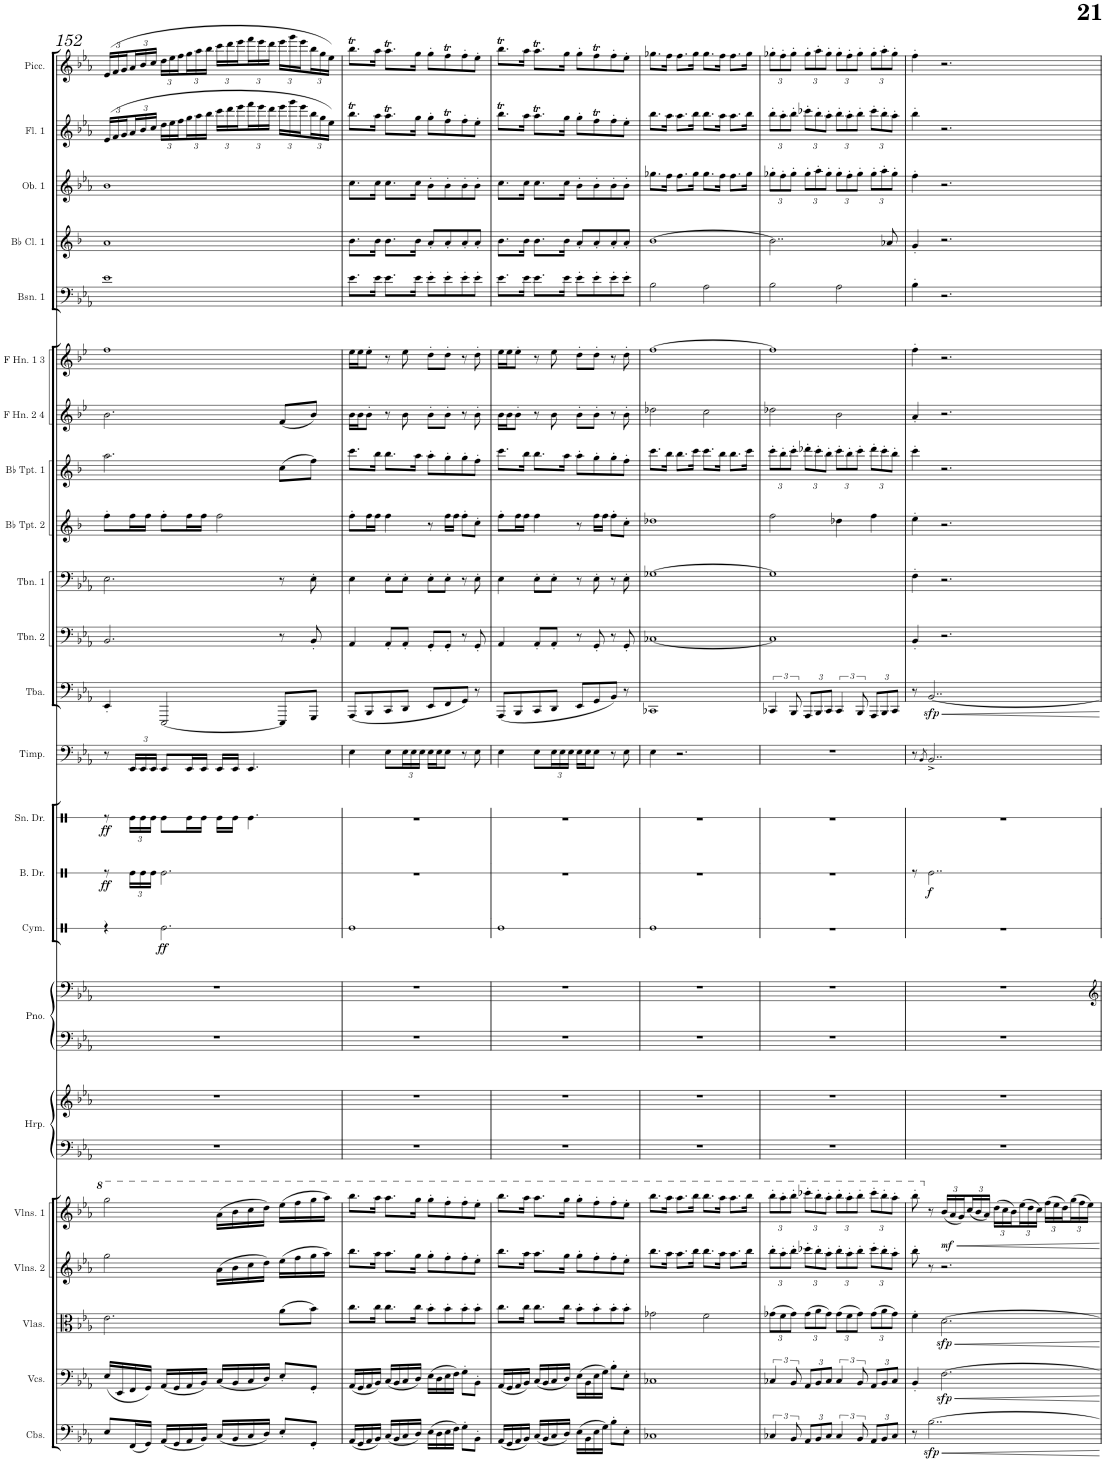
**kern	**dynam	**kern	**dynam	**kern	**dynam	**kern	**kern	**dynam	**kern	**kern	**kern	**kern	**kern	**dynam	**kern	**dynam	**kern	**dynam	**kern	**kern	**dynam	**kern	**kern	**kern	**kern	**kern	**kern	**kern	**kern	**kern	**kern	**kern
*part23	*part23	*part22	*part22	*part21	*part21	*part20	*part19	*part19	*part18	*part18	*part17	*part17	*part16	*part16	*part15	*part15	*part14	*part14	*part13	*part12	*part12	*part11	*part10	*part9	*part8	*part7	*part6	*part5	*part4	*part3	*part2	*part1
*staff25	*staff25	*staff24	*staff24	*staff23	*staff23	*staff22	*staff21	*staff21	*staff20	*staff19	*staff18	*staff17	*staff16	*staff16	*staff15	*staff15	*staff14	*staff14	*staff13	*staff12	*staff12	*staff11	*staff10	*staff9	*staff8	*staff7	*staff6	*staff5	*staff4	*staff3	*staff2	*staff1
*I"Contrabasses	*	*I"Violoncellos	*	*I"Violas	*	*I"Violins 2	*I"Violins 1	*	*I"Harp	*	*I"Piano	*	*I"Cymbal	*	*I"Bass Drum	*	*I"Snare Drum	*	*I"Timpani	*I"Tuba	*	*I"Trombone 2	*I"Trombone 1	*I"Bb Trumpet 2	*I"Bb Trumpet 1	*I"F Horn 2 &amp; 4	*I"F Horn 1 &amp; 3	*I"Bassoon 1	*I"Bb Clarinet 1	*I"Oboe 1	*I"Flute 1	*I"Piccolo
*I'Cbs.	*	*I'Vcs.	*	*I'Vlas.	*	*I'Vlns. 2	*I'Vlns. 1	*	*I'Hrp.	*	*I'Pno.	*	*I'Cym.	*	*I'B. Dr.	*	*I'Sn. Dr.	*	*I'Timp.	*I'Tba.	*	*I'Tbn. 2	*I'Tbn. 1	*I'Bb Tpt. 2	*I'Bb Tpt. 1	*I'F Hn. 2 4	*I'F Hn. 1 3	*I'Bsn. 1	*I'Bb Cl. 1	*I'Ob. 1	*I'Fl. 1	*I'Picc.
!!LO:PB:g=z
*clefF4	*	*clefF4	*	*clefC3	*	*clefG2	*clefG2	*	*clefF4	*clefG2	*clefF4	*clefF4	*clefX	*	*clefX	*	*clefX	*	*clefF4	*clefF4	*	*clefF4	*clefF4	*clefG2	*clefG2	*clefG2	*clefG2	*clefF4	*clefG2	*clefG2	*clefG2	*clefG2
*Trd7c12	*	*	*	*	*	*	*	*	*	*	*	*	*	*	*	*	*	*	*	*	*	*	*	*Trd1c2	*Trd1c2	*Trd4c7	*Trd4c7	*	*Trd1c2	*	*	*Trd-7c-12
*k[b-e-a-]	*	*k[b-e-a-]	*	*k[b-e-a-]	*	*k[b-e-a-]	*k[b-e-a-]	*	*k[b-e-a-]	*k[b-e-a-]	*k[b-e-a-]	*k[b-e-a-]	*k[]	*	*k[]	*	*k[]	*	*k[b-e-a-]	*k[b-e-a-]	*	*k[b-e-a-]	*k[b-e-a-]	*k[b-]	*k[b-]	*k[b-e-]	*k[b-e-]	*k[b-e-a-]	*k[b-]	*k[b-e-a-]	*k[b-e-a-]	*k[b-e-a-]
*M4/4	*	*M4/4	*	*M4/4	*	*M4/4	*M4/4	*	*M4/4	*M4/4	*M4/4	*M4/4	*M4/4	*	*M4/4	*	*M4/4	*	*M4/4	*M4/4	*	*M4/4	*M4/4	*M4/4	*M4/4	*M4/4	*M4/4	*M4/4	*M4/4	*M4/4	*M4/4	*M4/4
*	*	*	*	*	*	*	*	*	*	*	*	*	*	*	*	*	*	*	*	*	*	*	*	*	*	*	*	*	*	*	*Xbrackettup	*Xbrackettup
=152	=152	=152	=152	=152	=152	=152	=152	=152	=152	=152	=152	=152	=152	=152	=152	=152	=152	=152	=152	=152	=152	=152	=152	=152	=152	=152	=152	=152	=152	=152	=152	=152
!	!	!	!	!	!	!	!	!	!	!	!	!	!	!	!	!LO:DY:b	!	!LO:DY:b	!	!	!	!	!	!	!	!	!	!	!	!	!	!
8E-/L	.	(16E-/LL	.	2.e-\	.	2gg\	2ggg\	.	1r	1r	1r	1r	4r	.	8r	ff	8r	ff	8r	4EE-'/	.	2.BB-/	2.E-\	8ff'\L	2.aa\	2.b-\	1ff	1e-	1a	1b-	(24e-/LL	(24e-/LL
.	.	.	.	.	.	.	.	.	.	.	.	.	.	.	.	.	.	.	.	.	.	.	.	.	.	.	.	.	.	.	24f/	24f/
.	.	16EE-/	.	.	.	.	.	.	.	.	.	.	.	.	.	.	.	.	.	.	.	.	.	.	.	.	.	.	.	.	.	.
.	.	.	.	.	.	.	.	.	.	.	.	.	.	.	.	.	.	.	.	.	.	.	.	.	.	.	.	.	.	.	24g/	24g/
*	*	*	*	*	*	*	*	*	*	*	*	*	*	*	*Xbrackettup	*	*Xbrackettup	*	*Xbrackettup	*	*	*	*	*	*	*	*	*	*	*	*	*
(16FF/L	.	16FF/	.	.	.	.	.	.	.	.	.	.	.	.	24Re\LL	.	24Re\LL	.	24EE-/LL	.	.	.	.	16ff\L	.	.	.	.	.	.	24a-/	24a-/
.	.	.	.	.	.	.	.	.	.	.	.	.	.	.	24Re\	.	24Re\	.	24EE-/	.	.	.	.	.	.	.	.	.	.	.	24b-/	24b-/
16GG/JJ)	.	16GG/JJ)	.	.	.	.	.	.	.	.	.	.	.	.	.	.	.	.	.	.	.	.	.	16ff\JJ	.	.	.	.	.	.	.	.
.	.	.	.	.	.	.	.	.	.	.	.	.	.	.	24Re\JJ	.	24Re\JJ	.	24EE-/JJ	.	.	.	.	.	.	.	.	.	.	.	24cc/JJ	24cc/JJ
!	!	!	!	!	!	!	!	!	!	!	!	!	!	!LO:DY:b	!	!	!	!	!	!	!	!	!	!	!	!	!	!	!	!	!	!
(16AA-/LL	.	(16AA-/LL	.	.	.	.	.	.	.	.	.	.	2.Re\	ff	2.Re\	.	8Re\L	.	8EE-/L	[2EEE-/	.	.	.	8ff'\L	.	.	.	.	.	.	24dd\LL	24dd\LL
.	.	.	.	.	.	.	.	.	.	.	.	.	.	.	.	.	.	.	.	.	.	.	.	.	.	.	.	.	.	.	24ee-\	24ee-\
16GG/	.	16GG/	.	.	.	.	.	.	.	.	.	.	.	.	.	.	.	.	.	.	.	.	.	.	.	.	.	.	.	.	.	.
.	.	.	.	.	.	.	.	.	.	.	.	.	.	.	.	.	.	.	.	.	.	.	.	.	.	.	.	.	.	.	24ff\	24ff\
16AA-/	.	16AA-/	.	.	.	.	.	.	.	.	.	.	.	.	.	.	16Re\L	.	16EE-/L	.	.	.	.	16ff\L	.	.	.	.	.	.	24gg\	24gg\
.	.	.	.	.	.	.	.	.	.	.	.	.	.	.	.	.	.	.	.	.	.	.	.	.	.	.	.	.	.	.	24aa-\	24aa-\
16BB-/JJ)	.	16BB-/JJ)	.	.	.	.	.	.	.	.	.	.	.	.	.	.	16Re\JJ	.	16EE-/JJ	.	.	.	.	16ff\JJ	.	.	.	.	.	.	.	.
.	.	.	.	.	.	.	.	.	.	.	.	.	.	.	.	.	.	.	.	.	.	.	.	.	.	.	.	.	.	.	24bb-\JJ	24bb-\JJ
(16C/LL	.	(16C/LL	.	.	.	(16a-\LL	(16aa-\LL	.	.	.	.	.	.	.	.	.	16Re\LL	.	16EE-/LL	.	.	.	.	2ff\	.	.	.	.	.	.	24ccc\LL	24ccc\LL
.	.	.	.	.	.	.	.	.	.	.	.	.	.	.	.	.	.	.	.	.	.	.	.	.	.	.	.	.	.	.	24ddd\	24ddd\
16BB-/	.	16BB-/	.	.	.	16b-\	16bb-\	.	.	.	.	.	.	.	.	.	16Re\JJ	.	16EE-/JJ	.	.	.	.	.	.	.	.	.	.	.	.	.
.	.	.	.	.	.	.	.	.	.	.	.	.	.	.	.	.	.	.	.	.	.	.	.	.	.	.	.	.	.	.	24eee-\	24eee-\
16C/	.	16C/	.	.	.	16cc\	16ccc\	.	.	.	.	.	.	.	.	.	4.Re\	.	4.EE-/	.	.	.	.	.	.	.	.	.	.	.	24fff\	24fff\
.	.	.	.	.	.	.	.	.	.	.	.	.	.	.	.	.	.	.	.	.	.	.	.	.	.	.	.	.	.	.	24eee-\	24eee-\
16D/JJ)	.	16D/JJ)	.	.	.	16dd\JJ)	16ddd\JJ)	.	.	.	.	.	.	.	.	.	.	.	.	.	.	.	.	.	.	.	.	.	.	.	.	.
.	.	.	.	.	.	.	.	.	.	.	.	.	.	.	.	.	.	.	.	.	.	.	.	.	.	.	.	.	.	.	24ddd\JJ	24ddd\JJ
8E-'/L	.	8E-'/L	.	(8a-\L	.	(16ee-\LL	(16eee-\LL	.	.	.	.	.	.	.	.	.	.	.	.	8EEE-/L]	.	8r	8r	.	(8cc\L	(8f/L	.	.	.	.	24eee-\LL	24eee-\LL
.	.	.	.	.	.	.	.	.	.	.	.	.	.	.	.	.	.	.	.	.	.	.	.	.	.	.	.	.	.	.	24ggg\	24ggg\
.	.	.	.	.	.	16ff\	16fff\	.	.	.	.	.	.	.	.	.	.	.	.	.	.	.	.	.	.	.	.	.	.	.	.	.
.	.	.	.	.	.	.	.	.	.	.	.	.	.	.	.	.	.	.	.	.	.	.	.	.	.	.	.	.	.	.	24eee-\	24eee-\
8GG'/J	.	8GG'/J	.	8b-\J)	.	16gg\	16ggg\	.	.	.	.	.	.	.	.	.	.	.	.	8GGG/J	.	8BB-'/	8E-'\	.	8ff\J)	8b-/J)	.	.	.	.	24bb-\	24bb-\
.	.	.	.	.	.	.	.	.	.	.	.	.	.	.	.	.	.	.	.	.	.	.	.	.	.	.	.	.	.	.	24gg\	24gg\
.	.	.	.	.	.	16aa-\JJ)	16aaa-\JJ)	.	.	.	.	.	.	.	.	.	.	.	.	.	.	.	.	.	.	.	.	.	.	.	.	.
.	.	.	.	.	.	.	.	.	.	.	.	.	.	.	.	.	.	.	.	.	.	.	.	.	.	.	.	.	.	.	24ee-\JJ)	24ee-\JJ)
=153	=153	=153	=153	=153	=153	=153	=153	=153	=153	=153	=153	=153	=153	=153	=153	=153	=153	=153	=153	=153	=153	=153	=153	=153	=153	=153	=153	=153	=153	=153	=153	=153
(16AA-/LL	.	(16AA-/LL	.	8.cc\L	.	8.bb-\L	8.bbb-\L	.	1r	1r	1r	1r	1Re	.	1r	.	1r	.	4E-\	(8AAA-/L	.	4AA-/	4E-\	8ff'\L	8.ccc\L	16b-\LL	16ee-\LL	8.e-\L	8.b-\L	8.cc\L	8.bb-T\L	8.bb-T\L
16GG/	.	16GG/	.	.	.	.	.	.	.	.	.	.	.	.	.	.	.	.	.	.	.	.	.	.	.	16b-\J	16ee-\J	.	.	.	.	.
16AA-/	.	16AA-/	.	.	.	.	.	.	.	.	.	.	.	.	.	.	.	.	.	8BBB-/	.	.	.	16ff\L	.	8b-'\J	8ee-'\J	.	.	.	.	.
16BB-/JJ)	.	16BB-/JJ)	.	16cc\Jk	.	16aa-\Jk	16aaa-\Jk	.	.	.	.	.	.	.	.	.	.	.	.	.	.	.	.	16ff\JJ	16bb-\Jk	.	.	16e-\Jk	16b-\Jk	16cc\Jk	16aa-\Jk	16aa-\Jk
(16C/LL	.	(16C/LL	.	8.cc\L	.	8.aa-\L	8.aaa-\L	.	.	.	.	.	.	.	.	.	.	.	8E-\L	8CC/	.	8AA-'/L	8E-'\L	4ff\	8.bb-\L	8r	8r	8.e-\L	8.b-\L	8.cc\L	8.aa-T\L	8.aa-T\L
16BB-/	.	16BB-/	.	.	.	.	.	.	.	.	.	.	.	.	.	.	.	.	.	.	.	.	.	.	.	.	.	.	.	.	.	.
16C/	.	16C/	.	.	.	.	.	.	.	.	.	.	.	.	.	.	.	.	24E-\L	8DD/J	.	8AA-'/J	8E-'\J	.	.	8b-\	8ee-\	.	.	.	.	.
.	.	.	.	.	.	.	.	.	.	.	.	.	.	.	.	.	.	.	24E-\	.	.	.	.	.	.	.	.	.	.	.	.	.
16D/JJ)	.	16D/JJ)	.	16cc\Jk	.	16gg\Jk	16ggg\Jk	.	.	.	.	.	.	.	.	.	.	.	.	.	.	.	.	.	16aa\Jk	.	.	16e-\Jk	16b-\Jk	16cc\Jk	16gg\Jk	16gg\Jk
.	.	.	.	.	.	.	.	.	.	.	.	.	.	.	.	.	.	.	24E-\JJ	.	.	.	.	.	.	.	.	.	.	.	.	.
(16E-\LL	.	(16E-\LL	.	8b-'\L	.	8gg'\L	8ggg'\L	.	.	.	.	.	.	.	.	.	.	.	16E-\LL	8EE-/L	.	8GG'/L	8E-'\L	8r	8aa'\L	8b-'\L	8dd'\L	8e-'\L	8a'/L	8b-'\L	8gg'\L	8gg'\L
16D\	.	16D\	.	.	.	.	.	.	.	.	.	.	.	.	.	.	.	.	16E-\J	.	.	.	.	.	.	.	.	.	.	.	.	.
16E-\	.	16E-\	.	8b-'\	.	8ff'\	8fff'\	.	.	.	.	.	.	.	.	.	.	.	8E-\J	8FF/	.	8GG'/J	8E-'\J	16ff\LL	8gg'\	8b-'\J	8dd'\J	8e-'\	8a'/	8b-'\	8ffT\	8ffT\
16F\JJ)	.	16F\JJ)	.	.	.	.	.	.	.	.	.	.	.	.	.	.	.	.	.	.	.	.	.	16ff\JJ	.	.	.	.	.	.	.	.
8G'\L	.	8G'\L	.	8b-'\	.	8ff'\	8fff'\	.	.	.	.	.	.	.	.	.	.	.	8r	8GG/J)	.	8r	8r	8ff'\L	8gg'\	8r	8r	8e-'\	8a'/	8b-'\	8ff'\	8ff'\
8BB-'\J	.	8BB-'\J	.	8b-'\J	.	8ee-'\J	8eee-'\J	.	.	.	.	.	.	.	.	.	.	.	8E-\	8r	.	8GG'/	8E-'\	8cc'\J	8ff'\J	8b-'\	8dd'\	8e-'\J	8a'/J	8b-'\J	8ee-'\J	8ee-'\J
=154	=154	=154	=154	=154	=154	=154	=154	=154	=154	=154	=154	=154	=154	=154	=154	=154	=154	=154	=154	=154	=154	=154	=154	=154	=154	=154	=154	=154	=154	=154	=154	=154
(16AA-/LL	.	(16AA-/LL	.	8.cc\L	.	8.bb-\L	8.bbb-\L	.	1r	1r	1r	1r	1Re	.	1r	.	1r	.	4E-\	(8AAA-/L	.	4AA-/	4E-\	8ff'\L	8.ccc\L	16b-\LL	16ee-\LL	8.e-\L	8.b-\L	8.cc\L	8.bb-T\L	8.bb-T\L
16GG/	.	16GG/	.	.	.	.	.	.	.	.	.	.	.	.	.	.	.	.	.	.	.	.	.	.	.	16b-\J	16ee-\J	.	.	.	.	.
16AA-/	.	16AA-/	.	.	.	.	.	.	.	.	.	.	.	.	.	.	.	.	.	8BBB-/	.	.	.	16ff\L	.	8b-'\J	8ee-'\J	.	.	.	.	.
16BB-/JJ)	.	16BB-/JJ)	.	16cc\Jk	.	16aa-\Jk	16aaa-\Jk	.	.	.	.	.	.	.	.	.	.	.	.	.	.	.	.	16ff\JJ	16bb-\Jk	.	.	16e-\Jk	16b-\Jk	16cc\Jk	16aa-\Jk	16aa-\Jk
(16C/LL	.	(16C/LL	.	8.cc\L	.	8.aa-\L	8.aaa-\L	.	.	.	.	.	.	.	.	.	.	.	8E-\L	8CC/	.	8AA-'/L	8E-'\L	4ff\	8.bb-\L	8r	8r	8.e-\L	8.b-\L	8.cc\L	8.aa-T\L	8.aa-T\L
16BB-/	.	16BB-/	.	.	.	.	.	.	.	.	.	.	.	.	.	.	.	.	.	.	.	.	.	.	.	.	.	.	.	.	.	.
16C/	.	16C/	.	.	.	.	.	.	.	.	.	.	.	.	.	.	.	.	24E-\L	8DD/J	.	8AA-'/J	8E-'\J	.	.	8b-\	8ee-\	.	.	.	.	.
.	.	.	.	.	.	.	.	.	.	.	.	.	.	.	.	.	.	.	24E-\	.	.	.	.	.	.	.	.	.	.	.	.	.
16D/JJ)	.	16D/JJ)	.	16cc\Jk	.	16gg\Jk	16ggg\Jk	.	.	.	.	.	.	.	.	.	.	.	.	.	.	.	.	.	16aa\Jk	.	.	16e-\Jk	16b-\Jk	16cc\Jk	16gg\Jk	16gg\Jk
.	.	.	.	.	.	.	.	.	.	.	.	.	.	.	.	.	.	.	24E-\JJ	.	.	.	.	.	.	.	.	.	.	.	.	.
(16E-\LL	.	(16E-\LL	.	8b-'\L	.	8gg'\L	8ggg'\L	.	.	.	.	.	.	.	.	.	.	.	16E-\LL	8EE-/L	.	8r	8r	8r	8aa'\L	8b-'\L	8dd'\L	8e-'\L	8a'/L	8b-'\L	8gg'\L	8gg'\L
16BB-\	.	16BB-\	.	.	.	.	.	.	.	.	.	.	.	.	.	.	.	.	16E-\J	.	.	.	.	.	.	.	.	.	.	.	.	.
16E-\	.	16E-\	.	8b-'\	.	8ff'\	8fff'\	.	.	.	.	.	.	.	.	.	.	.	8E-\J	8GG/	.	8GG'/	8E-'\	16ff\LL	8gg'\	8b-'\J	8dd'\J	8e-'\	8a'/	8b-'\	8ffT\	8ffT\
16G\JJ)	.	16G\JJ)	.	.	.	.	.	.	.	.	.	.	.	.	.	.	.	.	.	.	.	.	.	16ff\JJ	.	.	.	.	.	.	.	.
8B-'\L	.	8B-'\L	.	8b-'\	.	8ff'\	8fff'\	.	.	.	.	.	.	.	.	.	.	.	8r	8BB-/J)	.	8r	8r	8ff'\L	8gg'\	8r	8r	8e-'\	8a'/	8b-'\	8ff'\	8ff'\
8E-'\J	.	8E-'\J	.	8b-'\J	.	8ee-'\J	8eee-'\J	.	.	.	.	.	.	.	.	.	.	.	8E-\	8r	.	8GG'/	8E-'\	8cc'\J	8ff'\J	8b-'\	8dd'\	8e-'\J	8a'/J	8b-'\J	8ee-'\J	8ee-'\J
=155	=155	=155	=155	=155	=155	=155	=155	=155	=155	=155	=155	=155	=155	=155	=155	=155	=155	=155	=155	=155	=155	=155	=155	=155	=155	=155	=155	=155	=155	=155	=155	=155
1C-X	.	1C-X	.	2g-X\	.	8.bb-\L	8.bbb-\L	.	1r	1r	1r	1r	1Re	.	1r	.	1r	.	4E-\	1CC-X	.	[1C-X	[1G-X	1dd-X	8.ccc\L	2dd-X\	[1ff	2B-\	[1b-	8.gg-X\L	8.bb-\L	8.gg-X\L
.	.	.	.	.	.	16aa-\Jk	16aaa-\Jk	.	.	.	.	.	.	.	.	.	.	.	.	.	.	.	.	.	16bb-\Jk	.	.	.	.	16ff\Jk	16aa-\Jk	16ff\Jk
.	.	.	.	.	.	8.aa-\L	8.aaa-\L	.	.	.	.	.	.	.	.	.	.	.	2.r	.	.	.	.	.	8.bb-\L	.	.	.	.	8.ff\L	8.aa-\L	8.ff\L
.	.	.	.	.	.	16bb-\Jk	16bbb-\Jk	.	.	.	.	.	.	.	.	.	.	.	.	.	.	.	.	.	16ccc\Jk	.	.	.	.	16gg-\Jk	16bb-\Jk	16gg-\Jk
.	.	.	.	2f\	.	8.bb-\L	8.bbb-\L	.	.	.	.	.	.	.	.	.	.	.	.	.	.	.	.	.	8.ccc\L	2cc\	.	2A-\	.	8.gg-\L	8.bb-\L	8.gg-\L
.	.	.	.	.	.	16aa-\Jk	16aaa-\Jk	.	.	.	.	.	.	.	.	.	.	.	.	.	.	.	.	.	16bb-\Jk	.	.	.	.	16ff\Jk	16aa-\Jk	16ff\Jk
.	.	.	.	.	.	8.aa-\L	8.aaa-\L	.	.	.	.	.	.	.	.	.	.	.	.	.	.	.	.	.	8.bb-\L	.	.	.	.	8.ff\L	8.aa-\L	8.ff\L
.	.	.	.	.	.	16bb-\Jk	16bbb-\Jk	.	.	.	.	.	.	.	.	.	.	.	.	.	.	.	.	.	16ccc\Jk	.	.	.	.	16gg-\Jk	16bb-\Jk	16gg-\Jk
=156	=156	=156	=156	=156	=156	=156	=156	=156	=156	=156	=156	=156	=156	=156	=156	=156	=156	=156	=156	=156	=156	=156	=156	=156	=156	=156	=156	=156	=156	=156	=156	=156
*	*	*	*	*Xbrackettup	*	*Xbrackettup	*Xbrackettup	*	*	*	*	*	*	*	*	*	*	*	*	*	*	*	*	*	*Xbrackettup	*	*	*	*	*Xbrackettup	*	*
6C-X/	.	6C-X/	.	(12g-X\L	.	12bb-'\L	12bbb-'\L	.	1r	1r	1r	1r	1r	.	1r	.	1r	.	1r	6CC-X/	.	1C-]	1G-]	2ff\	12ccc'\L	2dd-X\	1ff]	2B-\	2..b-\]	12gg-X'\L	12bb-'\L	12gg-X'\L
.	.	.	.	12f\	.	12aa-'\	12aaa-'\	.	.	.	.	.	.	.	.	.	.	.	.	.	.	.	.	.	12bb-'\	.	.	.	.	12ff'\	12aa-'\	12ff'\
12BB-/	.	12BB-/	.	12g-\J)	.	12bb-'\J	12bbb-'\J	.	.	.	.	.	.	.	.	.	.	.	.	12BBB-/	.	.	.	.	12ccc'\J	.	.	.	.	12gg-'\J	12bb-'\J	12gg-'\J
*Xbrackettup	*	*Xbrackettup	*	*	*	*	*	*	*	*	*	*	*	*	*	*	*	*	*	*Xbrackettup	*	*	*	*	*	*	*	*	*	*	*	*
12AA-/L	.	12AA-/L	.	(12g-\L	.	12ccc-X'\L	12cccc-X'\L	.	.	.	.	.	.	.	.	.	.	.	.	12AAA-/L	.	.	.	.	12ddd-X'\L	.	.	.	.	12gg-'\L	12ccc-X'\L	12gg-'\L
12BB-/	.	12BB-/	.	12a-\	.	12bb-'\	12bbb-'\	.	.	.	.	.	.	.	.	.	.	.	.	12BBB-/	.	.	.	.	12ccc'\	.	.	.	.	12aa-'\	12bb-'\	12aa-'\
12C-/J	.	12C-/J	.	12g-\J)	.	12aa-'\J	12aaa-'\J	.	.	.	.	.	.	.	.	.	.	.	.	12CC-/J	.	.	.	.	12bb-'\J	.	.	.	.	12gg-'\J	12aa-'\J	12gg-'\J
*brackettup	*	*brackettup	*	*	*	*	*	*	*	*	*	*	*	*	*	*	*	*	*	*brackettup	*	*	*	*	*	*	*	*	*	*	*	*
6C-/	.	6C-/	.	(12g-\L	.	12bb-'\L	12bbb-'\L	.	.	.	.	.	.	.	.	.	.	.	.	6CC-/	.	.	.	4dd-X\	12ccc'\L	2b-\	.	2A-\	.	12gg-'\L	12bb-'\L	12gg-'\L
.	.	.	.	12f\	.	12aa-'\	12aaa-'\	.	.	.	.	.	.	.	.	.	.	.	.	.	.	.	.	.	12bb-'\	.	.	.	.	12ff'\	12aa-'\	12ff'\
12BB-/	.	12BB-/	.	12g-\J)	.	12bb-'\J	12bbb-'\J	.	.	.	.	.	.	.	.	.	.	.	.	12BBB-/	.	.	.	.	12ccc'\J	.	.	.	.	12gg-'\J	12bb-'\J	12gg-'\J
*Xbrackettup	*	*Xbrackettup	*	*	*	*	*	*	*	*	*	*	*	*	*	*	*	*	*	*Xbrackettup	*	*	*	*	*	*	*	*	*	*	*	*
12AA-/L	.	12AA-/L	.	(12g-\L	.	12ccc-'\L	12cccc-'\L	.	.	.	.	.	.	.	.	.	.	.	.	12AAA-/L	.	.	.	4ff\	12ddd-'\L	.	.	.	.	12gg-'\L	12ccc-'\L	12gg-'\L
12BB-/	.	12BB-/	.	12a-\	.	12bb-'\	12bbb-'\	.	.	.	.	.	.	.	.	.	.	.	.	12BBB-/	.	.	.	.	12ccc'\	.	.	.	.	12aa-'\	12bb-'\	12aa-'\
.	.	.	.	.	.	.	.	.	.	.	.	.	.	.	.	.	.	.	.	.	.	.	.	.	.	.	.	.	8a-X/	.	.	.
12C-/J	.	12C-/J	.	12g-\J)	.	12aa-'\J	12aaa-'\J	.	.	.	.	.	.	.	.	.	.	.	.	12CC-/J	.	.	.	.	12bb-'\J	.	.	.	.	12gg-'\J	12aa-'\J	12gg-'\J
=157	=157	=157	=157	=157	=157	=157	=157	=157	=157	=157	=157	=157	=157	=157	=157	=157	=157	=157	=157	=157	=157	=157	=157	=157	=157	=157	=157	=157	=157	=157	=157	=157
8r	.	4BB-'/	.	4f'\	.	8bb-'\	8bbb-'\	.	1r	1r	1r	1r	1r	.	8r	.	1r	.	8r	8r	.	4BB-'/	4F'\	4ee'\	4ccc'\	4a'/	4ff'\	4B-'\	4g'/	4ff'\	4bb-'\	4ff'\
.	.	.	.	.	.	.	.	.	.	.	.	.	.	.	.	.	.	.	8qBB-/	.	.	.	.	.	.	.	.	.	.	.	.	.
!	!LO:DY:b	!	!	!	!	!	!	!	!	!	!	!	!	!	!	!LO:DY:b	!	!	!	!	!LO:DY:b	!	!	!	!	!	!	!	!	!	!	!
[2..B-\	sfp	.	.	.	.	8r	8r	.	.	.	.	.	.	.	2..Re\	f	.	.	2..BB-^/	[2..BB-/	sfp	.	.	.	.	.	.	.	.	.	.	.
!	!	!	!LO:DY:b	!	!LO:DY:b	!	!	!LO:DY:b	!	!	!	!	!	!	!	!	!	!	!	!	!	!	!	!	!	!	!	!	!	!	!	!
.	.	[2.F\	sfp	[2.d\	sfp	2.r	(24b-/LL	mf	.	.	.	.	.	.	.	.	.	.	.	.	.	2.r	2.r	2.r	2.r	2.r	2.r	2.r	2.r	2.r	2.r	2.r
.	.	.	.	.	.	.	24a-/	.	.	.	.	.	.	.	.	.	.	.	.	.	.	.	.	.	.	.	.	.	.	.	.	.
.	.	.	.	.	.	.	24g/)	.	.	.	.	.	.	.	.	.	.	.	.	.	.	.	.	.	.	.	.	.	.	.	.	.
.	.	.	.	.	.	.	(24cc/	.	.	.	.	.	.	.	.	.	.	.	.	.	.	.	.	.	.	.	.	.	.	.	.	.
.	.	.	.	.	.	.	24b-/	.	.	.	.	.	.	.	.	.	.	.	.	.	.	.	.	.	.	.	.	.	.	.	.	.
.	.	.	.	.	.	.	24a-/JJ)	.	.	.	.	.	.	.	.	.	.	.	.	.	.	.	.	.	.	.	.	.	.	.	.	.
.	.	.	.	.	.	.	(24dd\LL	.	.	.	.	.	.	.	.	.	.	.	.	.	.	.	.	.	.	.	.	.	.	.	.	.
.	.	.	.	.	.	.	24cc\	.	.	.	.	.	.	.	.	.	.	.	.	.	.	.	.	.	.	.	.	.	.	.	.	.
.	.	.	.	.	.	.	24b-\)	.	.	.	.	.	.	.	.	.	.	.	.	.	.	.	.	.	.	.	.	.	.	.	.	.
.	.	.	.	.	.	.	(24ee-\	.	.	.	.	.	.	.	.	.	.	.	.	.	.	.	.	.	.	.	.	.	.	.	.	.
.	.	.	.	.	.	.	24dd\	.	.	.	.	.	.	.	.	.	.	.	.	.	.	.	.	.	.	.	.	.	.	.	.	.
.	.	.	.	.	.	.	24cc\JJ)	.	.	.	.	.	.	.	.	.	.	.	.	.	.	.	.	.	.	.	.	.	.	.	.	.
.	.	.	.	.	.	.	(24ff\LL	.	.	.	.	.	.	.	.	.	.	.	.	.	.	.	.	.	.	.	.	.	.	.	.	.
.	.	.	.	.	.	.	24ee-\	.	.	.	.	.	.	.	.	.	.	.	.	.	.	.	.	.	.	.	.	.	.	.	.	.
.	.	.	.	.	.	.	24dd\)	.	.	.	.	.	.	.	.	.	.	.	.	.	.	.	.	.	.	.	.	.	.	.	.	.
.	.	.	.	.	.	.	(24gg\	.	.	.	.	.	.	.	.	.	.	.	.	.	.	.	.	.	.	.	.	.	.	.	.	.
.	.	.	.	.	.	.	24ff\	.	.	.	.	.	.	.	.	.	.	.	.	.	.	.	.	.	.	.	.	.	.	.	.	.
.	.	.	.	.	.	.	24ee-\JJ)	.	.	.	.	.	.	.	.	.	.	.	.	.	.	.	.	.	.	.	.	.	.	.	.	.
=	=	=	=	=	=	=	=	=	=	=	=	=	=	=	=	=	=	=	=	=	=	=	=	=	=	=	=	=	=	=	=	=
*-	*-	*-	*-	*-	*-	*-	*-	*-	*-	*-	*-	*-	*-	*-	*-	*-	*-	*-	*-	*-	*-	*-	*-	*-	*-	*-	*-	*-	*-	*-	*-	*-
